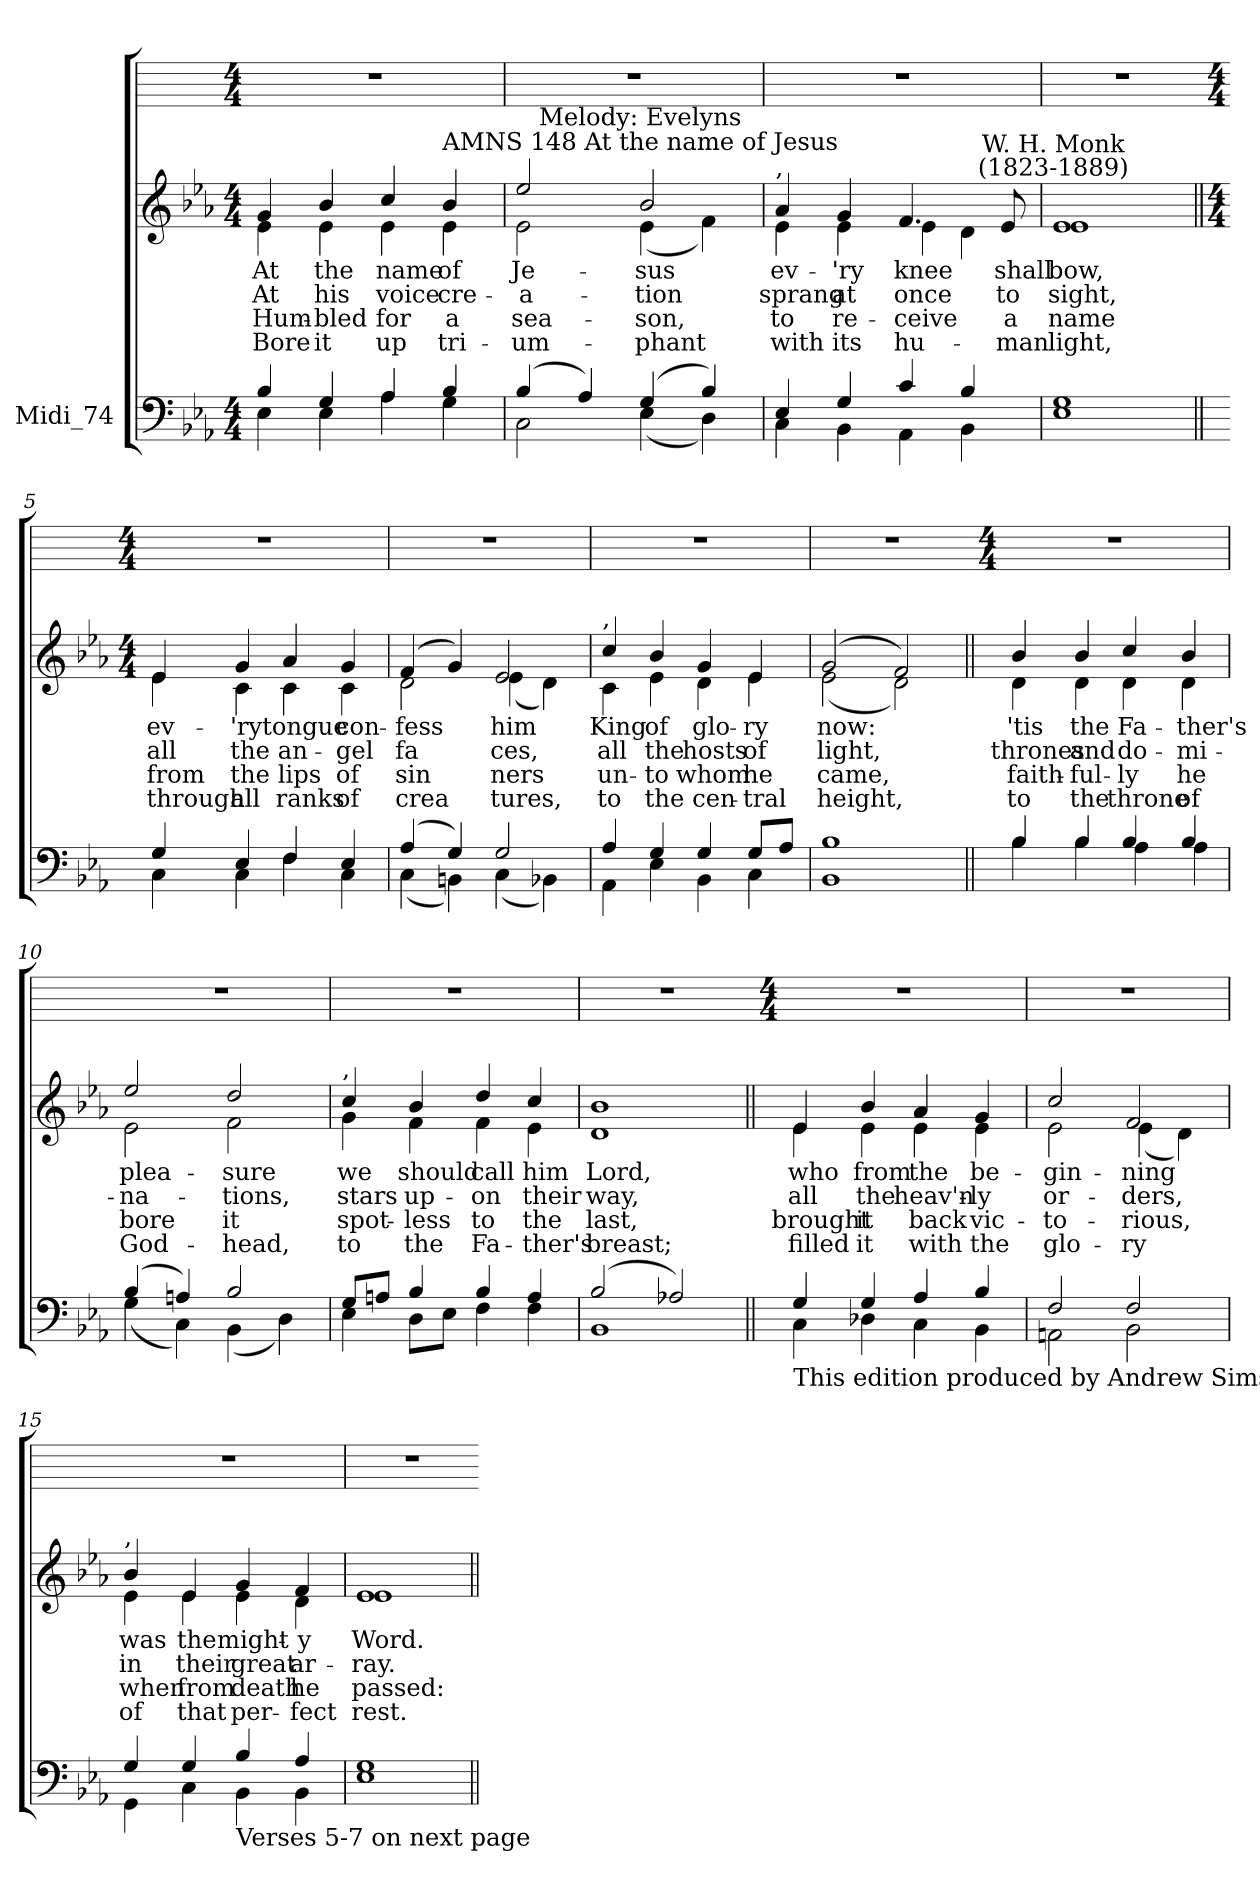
**kern	**kern	**text	**text	**text	**text	**kern
*part3	*part2	*part2	*part2	*part2	*part2	*part1
*staff3	*staff2	*staff2	*staff2	*staff2	*staff2	*staff1
*I"Midi_74	*	*	*	*	*	*
*clefF4	*clefG2	*	*	*	*	*
*k[b-e-a-]	*k[b-e-a-]	*	*	*	*	*
*E-:	*E-:	*	*	*	*	*
*M4/4	*M4/4	*	*	*	*	*M4/4
=1	=1	=1	=1	=1	=1	=1
*^	*	*	*	*	*	*
!	!	!LO:TX:a:cj:t=Caroline M. Noel\n(1817-1877)	!	!	!	!	!
!	!	!	!LO:LY:b	!LO:LY:b	!LO:LY:b	!LO:LY:b	!
*	*	*^	*	*	*	*	*
4B-/	4E-\	4g/	4e-\	At	At	Hum-	-Bore	1r
!	!	!	!	!LO:LY:b	!LO:LY:b	!LO:LY:b	!LO:LY:b	!
4G/	4E-\	4b-/	4e-\	the	his	bled	it	.
!	!	!	!	!LO:LY:b	!LO:LY:b	!LO:LY:b	!LO:LY:b	!
4A-/	4A-\	4cc/	4e-\	name	voice	for	up	.
!	!	!	!	!LO:LY:b	!LO:LY:b	!LO:LY:b	!LO:LY:b	!
4B-/	4G\	4b-/	4e-\	of	cre-	-a	tri-	.
=2	=2	=2	=2	=2	=2	=2	=2	=2
!	!	!	!	!LO:LY:b	!LO:LY:b	!LO:LY:b	!LO:LY:b	!
(>4B-/	2C\	2ee-/	2e-\	-Je-	-a-	-sea-	-um-	1r
4A-/)	.	.	.	.	.	.	.	.
!	!	!LO:TX:a:cj:t=AMNS 148 At the name of Jesus	!	!	!	!	!	!
!	!	!LO:TX:a:cj:t=Melody&colon; Evelyns	!	!	!	!	!	!
!	!	!	!	!LO:LY:b	!LO:LY:b	!LO:LY:b	!LO:LY:b	!
(>4G/	(<4E-\	2b-/	(<4e-\	-sus	tion	son,	phant	.
4B-/)	4D\)	.	4f\)	.	.	.	.	.
=3	=3	=3	=3	=3	=3	=3	=3	=3
!	!	!LO:TX:a:t=,	!	!	!	!	!	!
!	!	!	!	!LO:LY:b	!LO:LY:b	!LO:LY:b	!LO:LY:b	!
4E-/	4C\	4a-/	4e-\	ev-	-sprang	to	with	1r
!	!	!	!	!LO:LY:b	!LO:LY:b	!LO:LY:b	!LO:LY:b	!
4G/	4BB-\	4g/	4e-\	'ry	at	re-	-its	.
!	!	!	!	!LO:LY:b	!LO:LY:b	!LO:LY:b	!LO:LY:b	!
4c/	4AA-\	4.f/	4e-\	knee	once	ceive	hu-	.
4B-/	4BB-\	.	4d\	.	.	.	.	.
!	!	!	!	!LO:LY:b	!LO:LY:b	!LO:LY:b	!LO:LY:b	!
.	.	8e-/	.	-shall	to	a	man	.
=4	=4	=4	=4	=4	=4	=4	=4	=4
!	!	!LO:TX:a:cj:t=W. H. Monk\n(1823-1889)	!	!	!	!	!	!
!	!	!	!	!LO:LY:b	!LO:LY:b	!LO:LY:b	!LO:LY:b	!
1G/	1E-\	1e-/	1e-\	bow,	sight,	name	light,	1r
!!LO:LB:g=z
=5||	=5||	=5||	=5||	=5	=5	=5	=5	=5
*	*	*M4/4	*	*	*	*	*	*M4/4
!	!	!	!	!LO:LY:b	!LO:LY:b	!LO:LY:b	!LO:LY:b	!
4G/	4C\	4e-/	4e-\	ev-	-all	from	through	1r
!	!	!	!	!LO:LY:b	!LO:LY:b	!LO:LY:b	!LO:LY:b	!
4E-/	4C\	4g/	4c\	'ry	the	the	all	.
!	!	!	!	!LO:LY:b	!LO:LY:b	!LO:LY:b	!LO:LY:b	!
4F/	4F\	4a-/	4c\	tongue	an-	-lips	ranks	.
!	!	!	!	!LO:LY:b	!LO:LY:b	!LO:LY:b	!LO:LY:b	!
4E-/	4C\	4g/	4c\	con-	-gel	of	of	.
=6	=6	=6	=6	=6	=6	=6	=6	=6
!	!	!	!	!LO:LY:b	!LO:LY:b	!LO:LY:b	!LO:LY:b	!
(>4A-/	(<4C\	(>4f/	2d\	fess	fa	sin	crea	1r
4G/)	4BBn\)	4g/)	.	.	.	.	.	.
!	!	!	!	!LO:LY:b	!LO:LY:b	!LO:LY:b	!LO:LY:b	!
2G/	(<4C\	2e-/	(<4e-\	him	ces,	ners	tures,	.
.	4BB-X\)	.	4d\)	.	.	.	.	.
=7	=7	=7	=7	=7	=7	=7	=7	=7
!	!	!LO:TX:a:t=,	!	!	!	!	!	!
!	!	!	!	!LO:LY:b	!LO:LY:b	!LO:LY:b	!LO:LY:b	!
4A-/	4AA-\	4cc/	4c\	King	all	un-	-to	1r
!	!	!	!	!LO:LY:b	!LO:LY:b	!LO:LY:b	!LO:LY:b	!
4G/	4E-\	4b-/	4e-\	of	the	to	the	.
!	!	!	!	!LO:LY:b	!LO:LY:b	!LO:LY:b	!LO:LY:b	!
4G/	4BB-\	4g/	4d\	glo-	-hosts	whom	cen-	.
!	!	!	!	!LO:LY:b	!LO:LY:b	!LO:LY:b	!LO:LY:b	!
8G/L	4C\	4e-/	4e-\	-ry	of	he	tral	.
8A-/J	.	.	.	.	.	.	.	.
=8	=8	=8	=8	=8	=8	=8	=8	=8
!	!	!	!	!LO:LY:b	!LO:LY:b	!LO:LY:b	!LO:LY:b	!
1B-/	1BB-\	(>2g/	(<2e-\	now:	light,	came,	height,	1r
.	.	2f/)	2d\)	.	.	.	.	.
!!LO:LB:g=z
=9||	=9||	=9||	=9||	=9	=9	=9	=9	=9
*	*	*	*	*	*	*	*	*M4/4
!	!	!	!	!LO:LY:b	!LO:LY:b	!LO:LY:b	!LO:LY:b	!
4B-/	4B-\	4b-/	4d\	'tis	thrones	faith-	-to	1r
!	!	!	!	!LO:LY:b	!LO:LY:b	!LO:LY:b	!LO:LY:b	!
4B-/	4B-\	4b-/	4d\	the	and	ful-	-the	.
!	!	!	!	!LO:LY:b	!LO:LY:b	!LO:LY:b	!LO:LY:b	!
4B-/	4A-\	4cc/	4d\	Fa-	-do-	-ly	throne	.
!	!	!	!	!LO:LY:b	!LO:LY:b	!LO:LY:b	!LO:LY:b	!
4B-/	4A-\	4b-/	4d\	ther's	mi-	-he	of	.
=10	=10	=10	=10	=10	=10	=10	=10	=10
!	!	!	!	!LO:LY:b	!LO:LY:b	!LO:LY:b	!LO:LY:b	!
(>4B-/	(4G\	2ee-/	2e-\	plea-	-na-	-bore	God-	1r
4An/)	4C\)	.	.	.	.	.	.	.
!	!	!	!	!LO:LY:b	!LO:LY:b	!LO:LY:b	!LO:LY:b	!
2B-/	(<4BB-\	2dd/	2f\	-sure	tions,	it	head,	.
.	4D\)	.	.	.	.	.	.	.
=11	=11	=11	=11	=11	=11	=11	=11	=11
!	!	!LO:TX:a:t=,	!	!	!	!	!	!
!	!	!	!	!LO:LY:b	!LO:LY:b	!LO:LY:b	!LO:LY:b	!
8G/L	4E-\	4cc/	4g\	we	stars	spot-	-to	1r
8An/J	.	.	.	.	.	.	.	.
!	!	!	!	!LO:LY:b	!LO:LY:b	!LO:LY:b	!LO:LY:b	!
4B-/	8D\L	4b-/	4f\	should	up-	-less	the	.
.	8E-\J	.	.	.	.	.	.	.
!	!	!	!	!LO:LY:b	!LO:LY:b	!LO:LY:b	!LO:LY:b	!
4B-/	4F\	4dd/	4f\	call	on	to	Fa-	.
!	!	!	!	!LO:LY:b	!LO:LY:b	!LO:LY:b	!LO:LY:b	!
4A/	4F\	4cc/	4e-\	-him	their	the	ther's	.
=12	=12	=12	=12	=12	=12	=12	=12	=12
!	!	!	!	!LO:LY:b	!LO:LY:b	!LO:LY:b	!LO:LY:b	!
(>2B-/	1BB-\	1b-/	1d\	Lord,	way,	last,	breast;	1r
2A-X/)	.	.	.	.	.	.	.	.
!!LO:LB:g=z
=13||	=13||	=13||	=13||	=13	=13	=13	=13	=13
*	*	*	*	*	*	*	*	*M4/4
!LO:TX:b:t=This edition produced by Andrew Sims, 2020	!	!	!	!	!	!	!	!
!	!	!	!	!LO:LY:b	!LO:LY:b	!LO:LY:b	!LO:LY:b	!
4G/	4C\	4e-/	4e-\	who	all	brought	filled	1r
!	!	!	!	!LO:LY:b	!LO:LY:b	!LO:LY:b	!LO:LY:b	!
4G/	4D-X\	4b-/	4e-\	from	the	it	it	.
!	!	!	!	!LO:LY:b	!LO:LY:b	!LO:LY:b	!LO:LY:b	!
4A-/	4C\	4a-/	4e-\	the	heav'n-	-back	with	.
!	!	!	!	!LO:LY:b	!LO:LY:b	!LO:LY:b	!LO:LY:b	!
4B-/	4BB-\	4g/	4e-\	be-	-ly	vic-	-the	.
=14	=14	=14	=14	=14	=14	=14	=14	=14
!	!	!	!	!LO:LY:b	!LO:LY:b	!LO:LY:b	!LO:LY:b	!
2F/	2AAn\	2cc/	2e-\	gin-	-or-	-to-	-glo-	1r
!	!	!	!	!LO:LY:b	!LO:LY:b	!LO:LY:b	!LO:LY:b	!
2F/	2BB-\	2f/	(<4e-\	-ning	ders,	rious,	ry	.
.	.	.	4d\)	.	.	.	.	.
=15	=15	=15	=15	=15	=15	=15	=15	=15
!	!	!LO:TX:a:t=,	!	!	!	!	!	!
!	!	!	!	!LO:LY:b	!LO:LY:b	!LO:LY:b	!LO:LY:b	!
4G/	4GG\	4b-/	4e-\	was	in	when	of	1r
!	!	!	!	!LO:LY:b	!LO:LY:b	!LO:LY:b	!LO:LY:b	!
4G/	4C\	4e-/	4e-\	the	their	from	that	.
!LO:TX:b:t=Verses 5-7 on next page	!	!	!	!	!	!	!	!
!	!	!	!	!LO:LY:b	!LO:LY:b	!LO:LY:b	!LO:LY:b	!
4B-/	4BB-\	4g/	4e-\	might-	-great	death	per-	.
!	!	!	!	!LO:LY:b	!LO:LY:b	!LO:LY:b	!LO:LY:b	!
4A-/	4BB-\	4f/	4d\	-y	ar-	-he	fect	.
=16	=16	=16	=16	=16	=16	=16	=16	=16
!	!	!	!	!LO:LY:b	!LO:LY:b	!LO:LY:b	!LO:LY:b	!
1G/	1E-\	1e-/	1e-\	Word.	ray.	passed:	rest.	1r
*v	*v	*	*	*	*	*	*	*
*	*v	*v	*	*	*	*	*
=||	=||	=	=	=	=	=
*-	*-	*-	*-	*-	*-	*-
